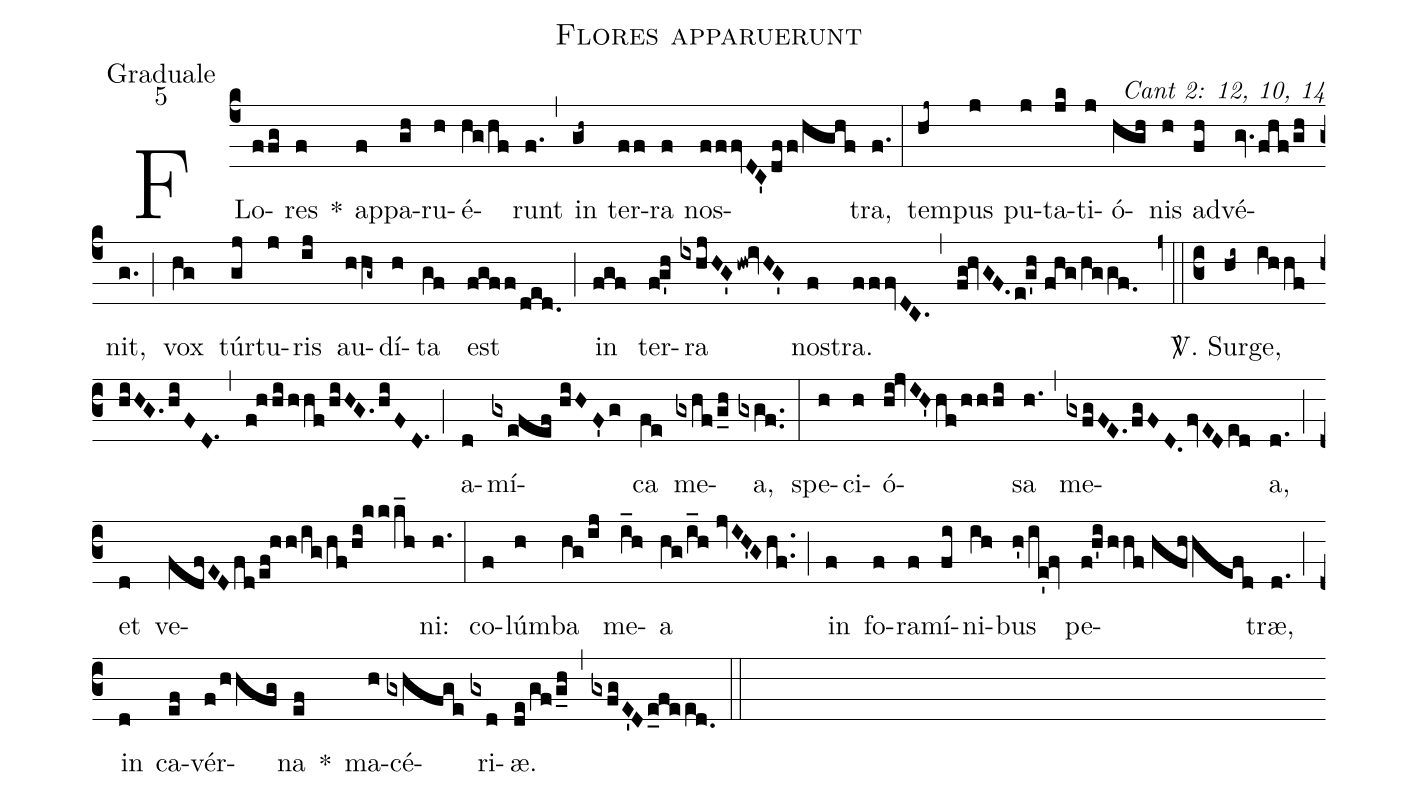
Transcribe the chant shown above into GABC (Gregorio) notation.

name: Flores apparuerunt;
office-part: Graduale;
mode: 5;
commentary: Cant 2: 12, 10, 14;
%%
(c4) FLo(ffg)res(f) *() ap(f)pa(gh)ru(h)é(hg/hf)runt(f.) (,) in(gh~) ter(ff)ra(f) nos(fffvDC'dff/hghf)tra,(f.) (:)
tem(hj~)pus(j) pu(j)ta(jk)ti(j)ó(hgh)nis(h) ad(fh)vé(gv.fhf/gh)nit,(g.) (;) vox(hg) túr(gj)tu(j)ris(ij) au(hhg~)dí(h)ta(gf) est(fgff/ded.) (;) in(fgf) ter(fg'h)ra(ixhjHG'hw!ivHG') nos(f)tra.(fffvDC.) (,) (fg!hvGF.e!g'h//fhg/hggf.0) (z0::c3)
<sp>V/</sp>. Sur(hi~)ge,(ihhf/hiHG.hiFD.1) (,) (f!hhi/hhf/hiHG.hiFD.1) (;) a(d)mí(gxefef//hiHF'g)ca(fe) me(gxhf/g_h)a,(gxgf..) (:)
spe(h)ci(h)ó(hi!jvIH'hf/hhhi)sa(h.) (,) me(gxfgFE.fgFD.fvEDed)a,(d.) (;) et(d) ve(fdfEDfd/ef!hh/ig/hf/hi!kkk_h)ni:(h.) (:)
co(f)lúm(h)ba(hg/ij) me(i_h)a(hg/i_h//jvIH'Ghf..) (;) in(f) fo(f)ra(f)mí(fi)ni(ih)bus(h'/ie'!fv) pe(f!h'i/hhf//hfhhefd)træ,(d.) (;) in(d) ca(ef)vér(f/hhfg)na(ef) *() ma(h)cé(gxhfge)ri(gxd)æ.(de/gf/g_h) (,) (gxfgE'De_feed.0) (::)
